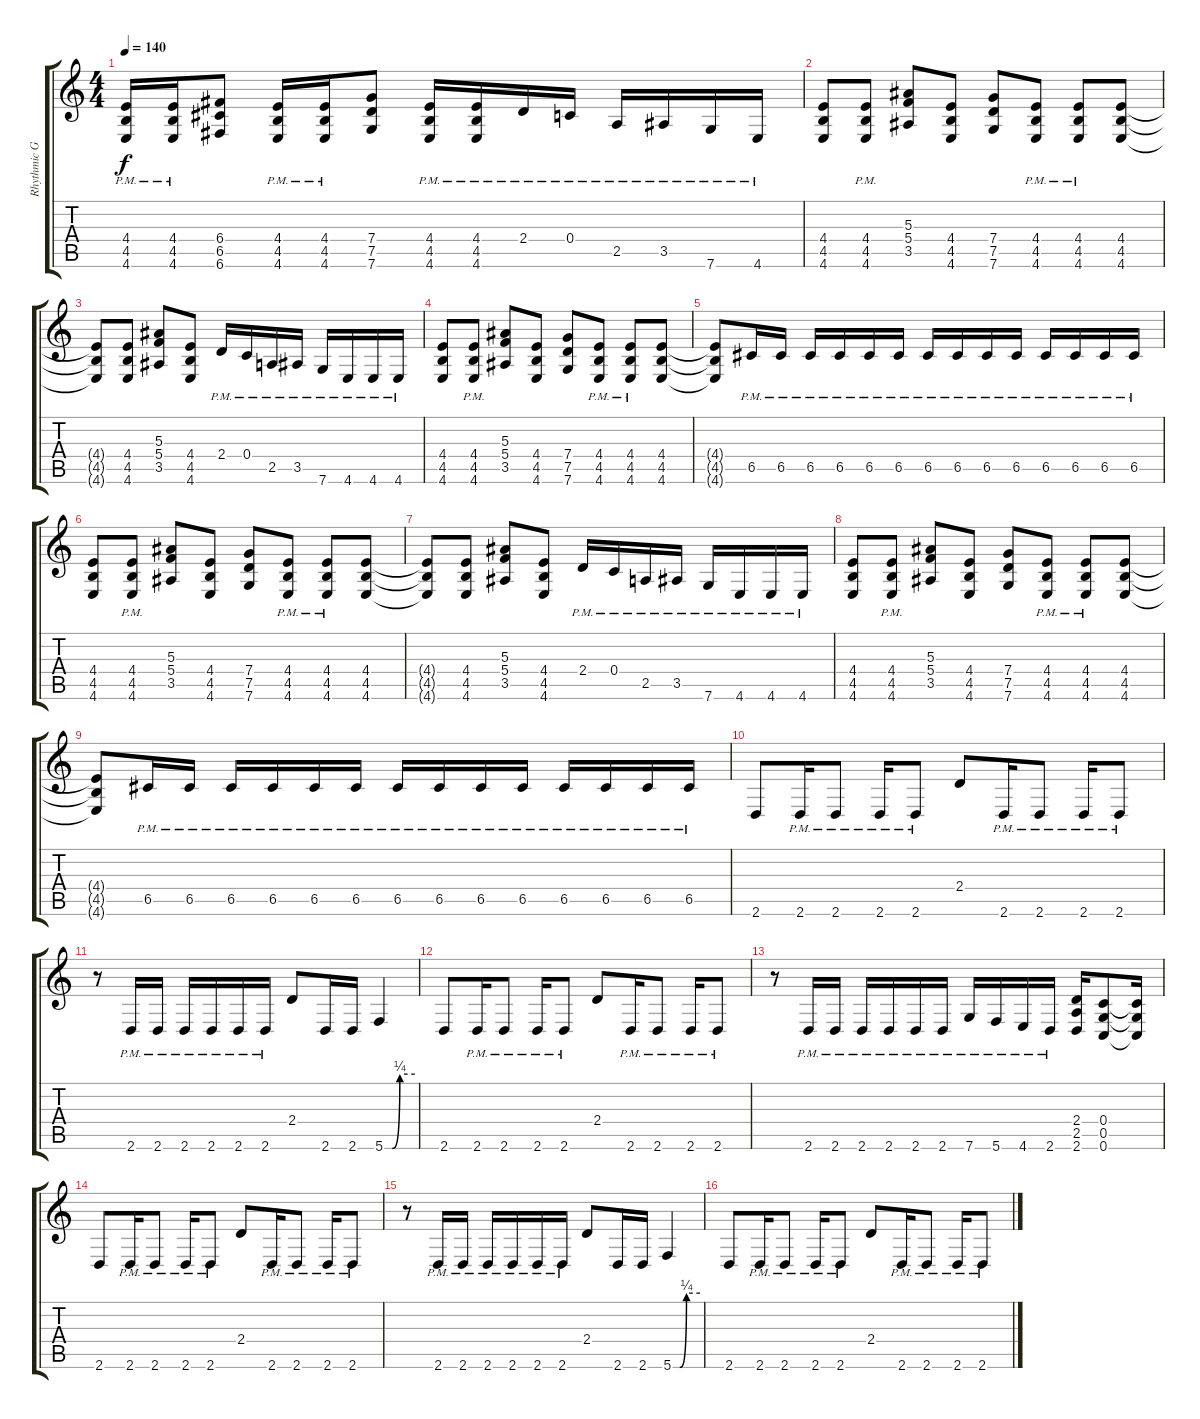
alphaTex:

\track ("Rhythmic Guitar" "Rhythmic G") {instrument distortionguitar}
\staff {score tabs}
\tuning (D4 A3 F3 C3 G2 C2) {hide}
\ts (4 4)
\tempo 140
\clef g2
\ks c
(4.4{pm} 4.5{pm} 4.6{pm}).16{dy f} (4.4{pm} 4.5{pm} 4.6{pm}).16 (6.4 6.5 6.6).8 (4.4{pm} 4.5{pm} 4.6{pm}).16 (4.4{pm} 4.5{pm} 4.6{pm}).16 (7.4 7.5 7.6).8 (4.4{pm} 4.5{pm} 4.6{pm}).16 (4.4{pm} 4.5{pm} 4.6{pm}).16 2.4{pm}.16 0.4{pm}.16 2.5{pm}.16 3.5{pm}.16 7.6{pm}.16 4.6{pm}.16 |
(4.4 4.5 4.6).8 (4.4{pm} 4.5{pm} 4.6{pm}).8 (5.3 5.4 3.5).8 (4.4 4.5 4.6).8 (7.4 7.5 7.6).8 (4.4{pm} 4.5{pm} 4.6{pm}).8 (4.4{pm} 4.5{pm} 4.6{pm}).8 (4.4 4.5 4.6).8 |
(4.4{t} 4.5{t} 4.6{t}).8 (4.4 4.5 4.6).8 (5.3 5.4 3.5).8 (4.4 4.5 4.6).8 2.4{pm}.16 0.4{pm}.16 2.5{pm}.16 3.5{pm}.16 7.6{pm}.16 4.6{pm}.16 4.6{pm}.16 4.6{pm}.16 |
(4.4 4.5 4.6).8 (4.4{pm} 4.5{pm} 4.6{pm}).8 (5.3 5.4 3.5).8 (4.4 4.5 4.6).8 (7.4 7.5 7.6).8 (4.4{pm} 4.5{pm} 4.6{pm}).8 (4.4{pm} 4.5{pm} 4.6{pm}).8 (4.4 4.5 4.6).8 |
(4.4{t} 4.5{t} 4.6{t}).8 6.5{pm}.16 6.5{pm}.16 6.5{pm}.16 6.5{pm}.16 6.5{pm}.16 6.5{pm}.16 6.5{pm}.16 6.5{pm}.16 6.5{pm}.16 6.5{pm}.16 6.5{pm}.16 6.5{pm}.16 6.5{pm}.16 6.5{pm}.16 |
(4.4 4.5 4.6).8 (4.4{pm} 4.5{pm} 4.6{pm}).8 (5.3 5.4 3.5).8 (4.4 4.5 4.6).8 (7.4 7.5 7.6).8 (4.4{pm} 4.5{pm} 4.6{pm}).8 (4.4{pm} 4.5{pm} 4.6{pm}).8 (4.4 4.5 4.6).8 |
(4.4{t} 4.5{t} 4.6{t}).8 (4.4 4.5 4.6).8 (5.3 5.4 3.5).8 (4.4 4.5 4.6).8 2.4{pm}.16 0.4{pm}.16 2.5{pm}.16 3.5{pm}.16 7.6{pm}.16 4.6{pm}.16 4.6{pm}.16 4.6{pm}.16 |
(4.4 4.5 4.6).8 (4.4{pm} 4.5{pm} 4.6{pm}).8 (5.3 5.4 3.5).8 (4.4 4.5 4.6).8 (7.4 7.5 7.6).8 (4.4{pm} 4.5{pm} 4.6{pm}).8 (4.4{pm} 4.5{pm} 4.6{pm}).8 (4.4 4.5 4.6).8 |
(4.4{t} 4.5{t} 4.6{t}).8 6.5{pm}.16 6.5{pm}.16 6.5{pm}.16 6.5{pm}.16 6.5{pm}.16 6.5{pm}.16 6.5{pm}.16 6.5{pm}.16 6.5{pm}.16 6.5{pm}.16 6.5{pm}.16 6.5{pm}.16 6.5{pm}.16 6.5{pm}.16 |
2.6.8 2.6{pm}.16 2.6{pm}.8 2.6{pm}.16 2.6{pm}.8 2.4.8 2.6{pm}.16 2.6{pm}.8 2.6{pm}.16 2.6{pm}.8 |
r.8 2.6{pm}.16 2.6{pm}.16 2.6{pm}.16 2.6{pm}.16 2.6{pm}.16 2.6{pm}.16 2.4.8 2.6.16 2.6.16 5.6{be (custom 0 0 15 0 30 1 60 1)}.4 |
2.6.8 2.6{pm}.16 2.6{pm}.8 2.6{pm}.16 2.6{pm}.8 2.4.8 2.6{pm}.16 2.6{pm}.8 2.6{pm}.16 2.6{pm}.8 |
r.8 2.6{pm}.16 2.6{pm}.16 2.6{pm}.16 2.6{pm}.16 2.6{pm}.16 2.6{pm}.16 7.6{pm}.16 5.6{pm}.16 4.6{pm}.16 2.6{pm}.16 (2.4 2.5 2.6).16 (0.4 0.5 0.6).8 (0.4{t} 0.5{t} 0.6{t}).16 |
2.6.8 2.6{pm}.16 2.6{pm}.8 2.6{pm}.16 2.6{pm}.8 2.4.8 2.6{pm}.16 2.6{pm}.8 2.6{pm}.16 2.6{pm}.8 |
r.8 2.6{pm}.16 2.6{pm}.16 2.6{pm}.16 2.6{pm}.16 2.6{pm}.16 2.6{pm}.16 2.4.8 2.6.16 2.6.16 5.6{be (custom 0 0 15 0 30 1 60 1)}.4 |
2.6.8 2.6{pm}.16 2.6{pm}.8 2.6{pm}.16 2.6{pm}.8 2.4.8 2.6{pm}.16 2.6{pm}.8 2.6{pm}.16 2.6{pm}.8
